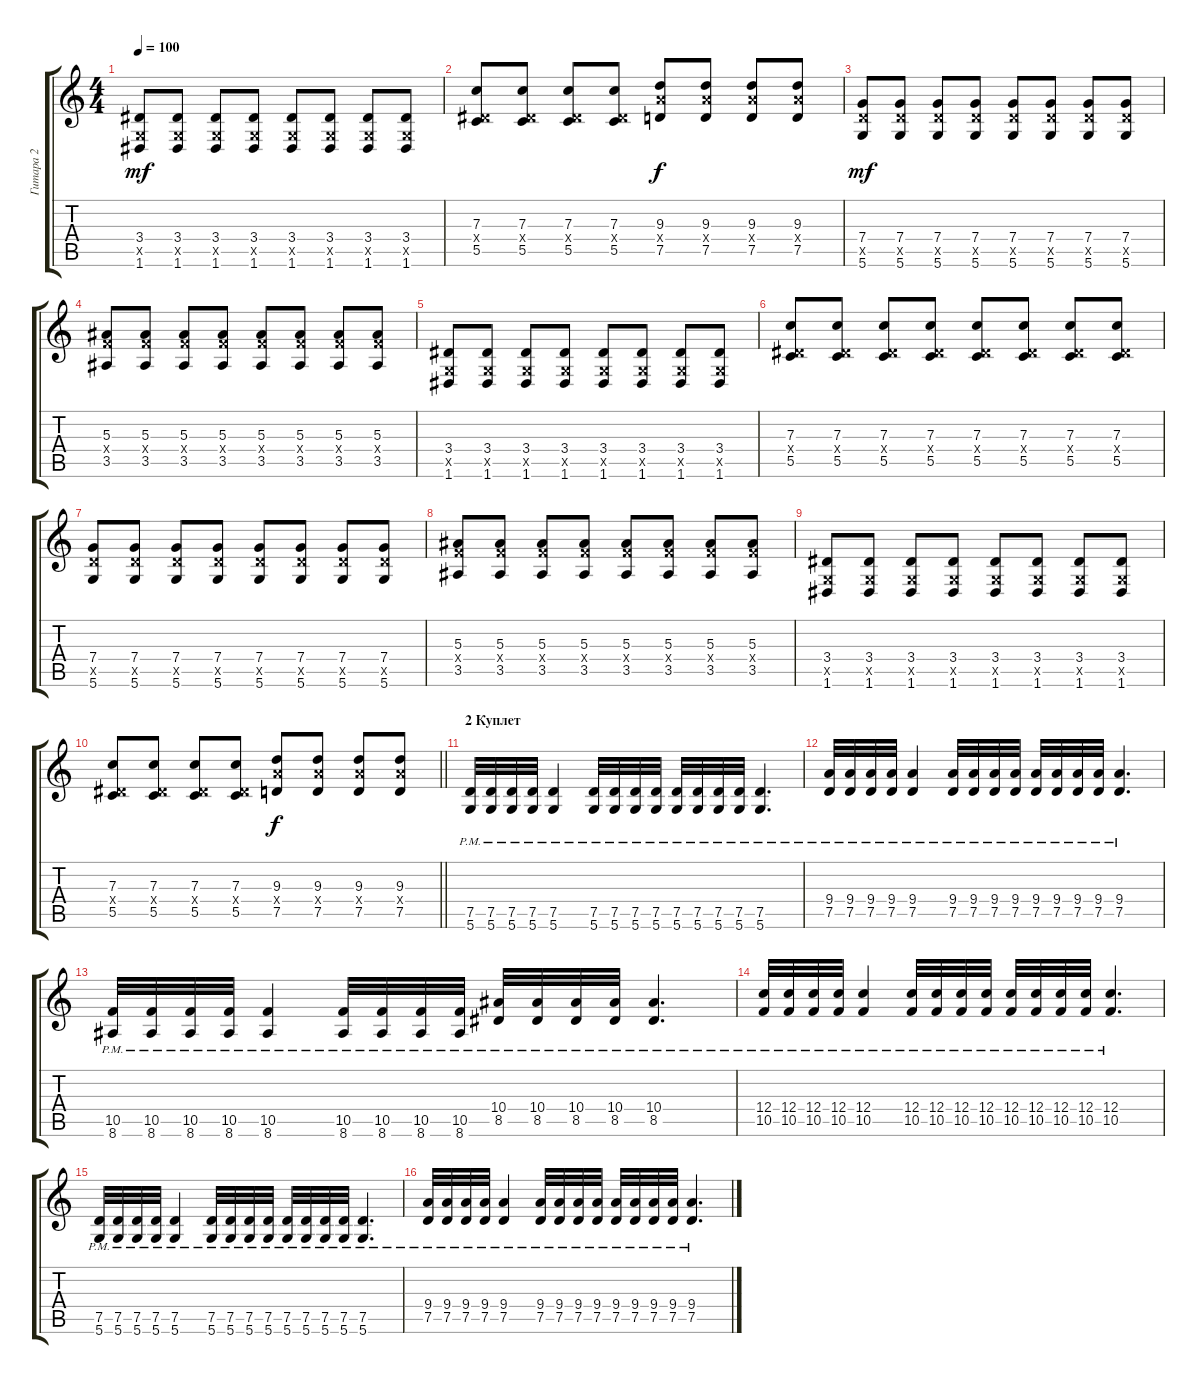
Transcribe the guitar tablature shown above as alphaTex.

\track ("Гитара 2" "Гитара 2") {instrument overdrivenguitar}
\staff {score tabs}
\tuning (D4 A3 F3 C3 G2 D2) {hide}
\ts (4 4)
\tempo 100
\clef g2
\ks c
(3.4 0.5{x} 1.6).8{dy mf} (3.4 0.5{x} 1.6).8 (3.4 0.5{x} 1.6).8 (3.4 0.5{x} 1.6).8 (3.4 0.5{x} 1.6).8 (3.4 0.5{x} 1.6).8 (3.4 0.5{x} 1.6).8 (3.4 0.5{x} 1.6).8 |
(7.3 3.4{x} 5.5).8 (7.3 3.4{x} 5.5).8 (7.3 3.4{x} 5.5).8 (7.3 3.4{x} 5.5).8 (9.3 9.4{x} 7.5).8{dy f} (9.3 9.4{x} 7.5).8 (9.3 9.4{x} 7.5).8 (9.3 9.4{x} 7.5).8 |
(7.4 7.5{x} 5.6).8{dy mf} (7.4 7.5{x} 5.6).8 (7.4 7.5{x} 5.6).8 (7.4 7.5{x} 5.6).8 (7.4 7.5{x} 5.6).8 (7.4 7.5{x} 5.6).8 (7.4 7.5{x} 5.6).8 (7.4 7.5{x} 5.6).8 |
(5.3 5.4{x} 3.5).8 (5.3 5.4{x} 3.5).8 (5.3 5.4{x} 3.5).8 (5.3 5.4{x} 3.5).8 (5.3 5.4{x} 3.5).8 (5.3 5.4{x} 3.5).8 (5.3 5.4{x} 3.5).8 (5.3 5.4{x} 3.5).8 |
(3.4 0.5{x} 1.6).8 (3.4 0.5{x} 1.6).8 (3.4 0.5{x} 1.6).8 (3.4 0.5{x} 1.6).8 (3.4 0.5{x} 1.6).8 (3.4 0.5{x} 1.6).8 (3.4 0.5{x} 1.6).8 (3.4 0.5{x} 1.6).8 |
(7.3 3.4{x} 5.5).8 (7.3 3.4{x} 5.5).8 (7.3 3.4{x} 5.5).8 (7.3 3.4{x} 5.5).8 (7.3 3.4{x} 5.5).8 (7.3 3.4{x} 5.5).8 (7.3 3.4{x} 5.5).8 (7.3 3.4{x} 5.5).8 |
(7.4 7.5{x} 5.6).8 (7.4 7.5{x} 5.6).8 (7.4 7.5{x} 5.6).8 (7.4 7.5{x} 5.6).8 (7.4 7.5{x} 5.6).8 (7.4 7.5{x} 5.6).8 (7.4 7.5{x} 5.6).8 (7.4 7.5{x} 5.6).8 |
(5.3 5.4{x} 3.5).8 (5.3 5.4{x} 3.5).8 (5.3 5.4{x} 3.5).8 (5.3 5.4{x} 3.5).8 (5.3 5.4{x} 3.5).8 (5.3 5.4{x} 3.5).8 (5.3 5.4{x} 3.5).8 (5.3 5.4{x} 3.5).8 |
(3.4 0.5{x} 1.6).8 (3.4 0.5{x} 1.6).8 (3.4 0.5{x} 1.6).8 (3.4 0.5{x} 1.6).8 (3.4 0.5{x} 1.6).8 (3.4 0.5{x} 1.6).8 (3.4 0.5{x} 1.6).8 (3.4 0.5{x} 1.6).8 |
\barLineRight lightlight
(7.3 3.4{x} 5.5).8 (7.3 3.4{x} 5.5).8 (7.3 3.4{x} 5.5).8 (7.3 3.4{x} 5.5).8 (9.3 9.4{x} 7.5).8{dy f} (9.3 9.4{x} 7.5).8 (9.3 9.4{x} 7.5).8 (9.3 9.4{x} 7.5).8 |
\section ("" "2 Куплет")
(7.5{pm} 5.6{pm}).32 (7.5{pm} 5.6{pm}).32 (7.5{pm} 5.6{pm}).32 (7.5{pm} 5.6{pm}).32 (7.5{pm} 5.6{pm}).4 (7.5{pm} 5.6{pm}).32 (7.5{pm} 5.6{pm}).32 (7.5{pm} 5.6{pm}).32 (7.5{pm} 5.6{pm}).32 (7.5{pm} 5.6{pm}).32 (7.5{pm} 5.6{pm}).32 (7.5{pm} 5.6{pm}).32 (7.5{pm} 5.6{pm}).32 (7.5{pm} 5.6{pm}).4{d} |
(9.4{pm} 7.5{pm}).32 (9.4{pm} 7.5{pm}).32 (9.4{pm} 7.5{pm}).32 (9.4{pm} 7.5{pm}).32 (9.4{pm} 7.5{pm}).4 (9.4{pm} 7.5{pm}).32 (9.4{pm} 7.5{pm}).32 (9.4{pm} 7.5{pm}).32 (9.4{pm} 7.5{pm}).32 (9.4{pm} 7.5{pm}).32 (9.4{pm} 7.5{pm}).32 (9.4{pm} 7.5{pm}).32 (9.4{pm} 7.5{pm}).32 (9.4{pm} 7.5{pm}).4{d} |
(10.5{pm} 8.6{pm}).32 (10.5{pm} 8.6{pm}).32 (10.5{pm} 8.6{pm}).32 (10.5{pm} 8.6{pm}).32 (10.5{pm} 8.6{pm}).4 (10.5{pm} 8.6{pm}).32 (10.5{pm} 8.6{pm}).32 (10.5{pm} 8.6{pm}).32 (10.5{pm} 8.6{pm}).32 (10.4{pm} 8.5{pm}).32 (10.4{pm} 8.5{pm}).32 (10.4{pm} 8.5{pm}).32 (10.4{pm} 8.5{pm}).32 (10.4{pm} 8.5{pm}).4{d} |
(12.4{pm} 10.5{pm}).32 (12.4{pm} 10.5{pm}).32 (12.4{pm} 10.5{pm}).32 (12.4{pm} 10.5{pm}).32 (12.4{pm} 10.5{pm}).4 (12.4{pm} 10.5{pm}).32 (12.4{pm} 10.5{pm}).32 (12.4{pm} 10.5{pm}).32 (12.4{pm} 10.5{pm}).32 (12.4{pm} 10.5{pm}).32 (12.4{pm} 10.5{pm}).32 (12.4{pm} 10.5{pm}).32 (12.4{pm} 10.5{pm}).32 (12.4{pm} 10.5{pm}).4{d} |
(7.5{pm} 5.6{pm}).32 (7.5{pm} 5.6{pm}).32 (7.5{pm} 5.6{pm}).32 (7.5{pm} 5.6{pm}).32 (7.5{pm} 5.6{pm}).4 (7.5{pm} 5.6{pm}).32 (7.5{pm} 5.6{pm}).32 (7.5{pm} 5.6{pm}).32 (7.5{pm} 5.6{pm}).32 (7.5{pm} 5.6{pm}).32 (7.5{pm} 5.6{pm}).32 (7.5{pm} 5.6{pm}).32 (7.5{pm} 5.6{pm}).32 (7.5{pm} 5.6{pm}).4{d} |
(9.4{pm} 7.5{pm}).32 (9.4{pm} 7.5{pm}).32 (9.4{pm} 7.5{pm}).32 (9.4{pm} 7.5{pm}).32 (9.4{pm} 7.5{pm}).4 (9.4{pm} 7.5{pm}).32 (9.4{pm} 7.5{pm}).32 (9.4{pm} 7.5{pm}).32 (9.4{pm} 7.5{pm}).32 (9.4{pm} 7.5{pm}).32 (9.4{pm} 7.5{pm}).32 (9.4{pm} 7.5{pm}).32 (9.4{pm} 7.5{pm}).32 (9.4{pm} 7.5{pm}).4{d}
